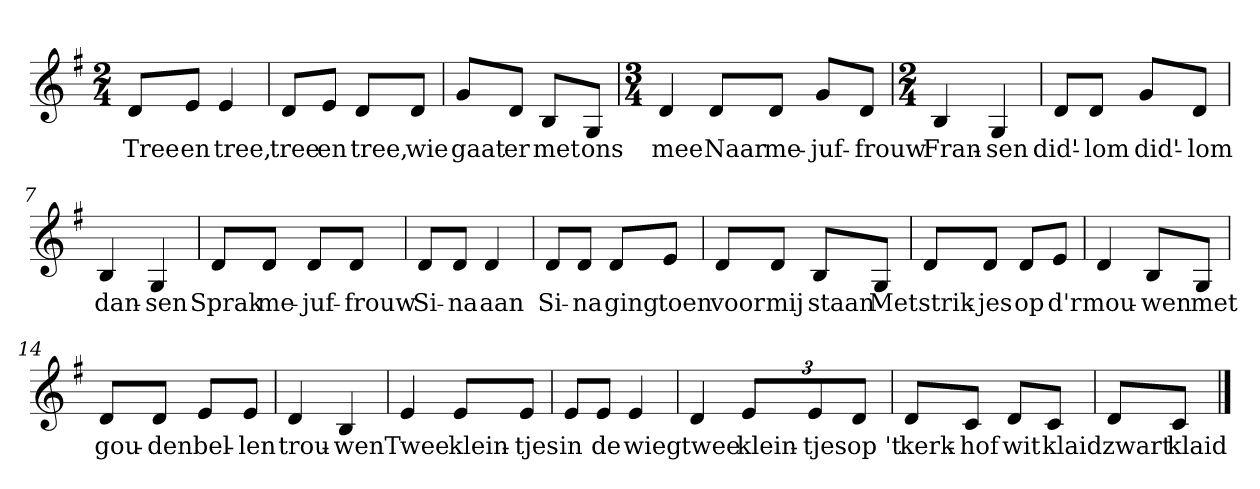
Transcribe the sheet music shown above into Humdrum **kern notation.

**kern	**text
*part1	*part1
*staff1	*staff1
*clefG2	*
*k[f#]	*
*G:	*
*M2/4	*
*MM120	*
=1	=1
8d/L	Tree
8e/J	en
4e	tree,
=2	=2
8d/L	tree
8e/J	en
8d/L	tree,
8d/J	wie
=3	=3
8g/L	gaat
8d/J	er
8B/L	met
8G/J	ons
=4	=4
*M3/4	*
4d	mee
8d/L	Naar
8d/J	me-
8g/L	-juf-
8d/J	-frouw
=5	=5
*M2/4	*
4B	Fran-
4G	-sen
=6	=6
8d/L	did'-
8d/J	-lom
8g/L	did'-
8d/J	-lom
=7	=7
4B	dan-
4G	-sen
=8	=8
8d/L	Sprak
8d/J	me-
8d/L	-juf-
8d/J	-frouw
=9	=9
8d/L	Si-
8d/J	-na
4d	aan
=10	=10
8d/L	Si-
8d/J	-na
8d/L	ging
8e/J	toen
=11	=11
8d/L	voor
8d/J	mij
8B/L	staan
8G/J	Met
=12	=12
8d/L	strik-
8d/J	-jes
8d/L	op
8e/J	d'r
=13	=13
4d	mou-
8B/L	-wen
8G/J	met
=14	=14
8d/L	gou-
8d/J	-den
8e/L	bel-
8e/J	-len
=15	=15
4d	trou-
4B	-wen
=16	=16
4e	Twee
8e/L	klein-
8e/J	-tjes
=17	=17
8e/L	in
8e/J	de
4e	wieg
=18	=18
4d	twee
12e/L	klein-
12e/	-tjes
12d/J	op 't
=19	=19
8d/L	kerk-
8c/J	-hof
8d/L	wit
8c/J	klaid
=20	=20
8d/L	zwart
8c/J	klaid
==	==
*-	*-
